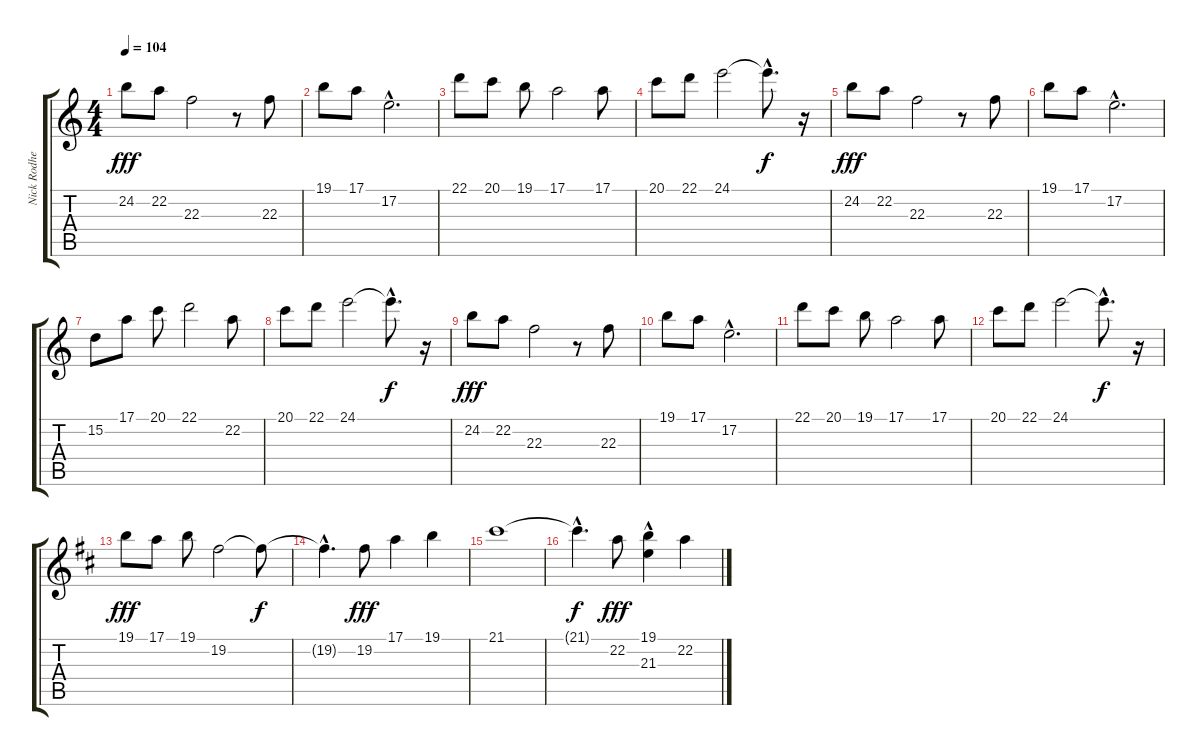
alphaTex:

\track ("Nick Rodhes" "Nick Rodhe") {instrument pad1newage}
\staff {score tabs}
\tuning (E4 B3 G3 D3 A2 E2) {hide}
\ts (4 4)
\tempo 104
\clef g2
\ks c
24.2.8{dy fff} 22.2.8 22.3.2 r.8 22.3.8 |
19.1.8 17.1.8 17.2{hac}.2{d} |
22.1.8 20.1.8 19.1.8 17.1.2 17.1.8 |
20.1.8 22.1.8 24.1.2 24.1{hac t}.8{d dy f} r.16 |
24.2.8{dy fff} 22.2.8 22.3.2 r.8 22.3.8 |
19.1.8 17.1.8 17.2{hac}.2{d} |
15.2.8 17.1.8 20.1.8 22.1.2 22.2.8 |
20.1.8 22.1.8 24.1.2 24.1{hac t}.8{d dy f} r.16 |
24.2.8{dy fff} 22.2.8 22.3.2 r.8 22.3.8 |
19.1.8 17.1.8 17.2{hac}.2{d} |
22.1.8 20.1.8 19.1.8 17.1.2 17.1.8 |
20.1.8 22.1.8 24.1.2 24.1{hac t}.8{d dy f} r.16 |
\ks d
19.1.8{dy fff} 17.1.8 19.1.8 19.2.2 19.2{t}.8{dy f} |
19.2{hac t}.4{d} 19.2.8{dy fff} 17.1.4 19.1.4 |
21.1.1 |
21.1{hac t}.4{d dy f} 22.2.8{dy fff} (19.1 21.3{hac}).4 22.2.4
